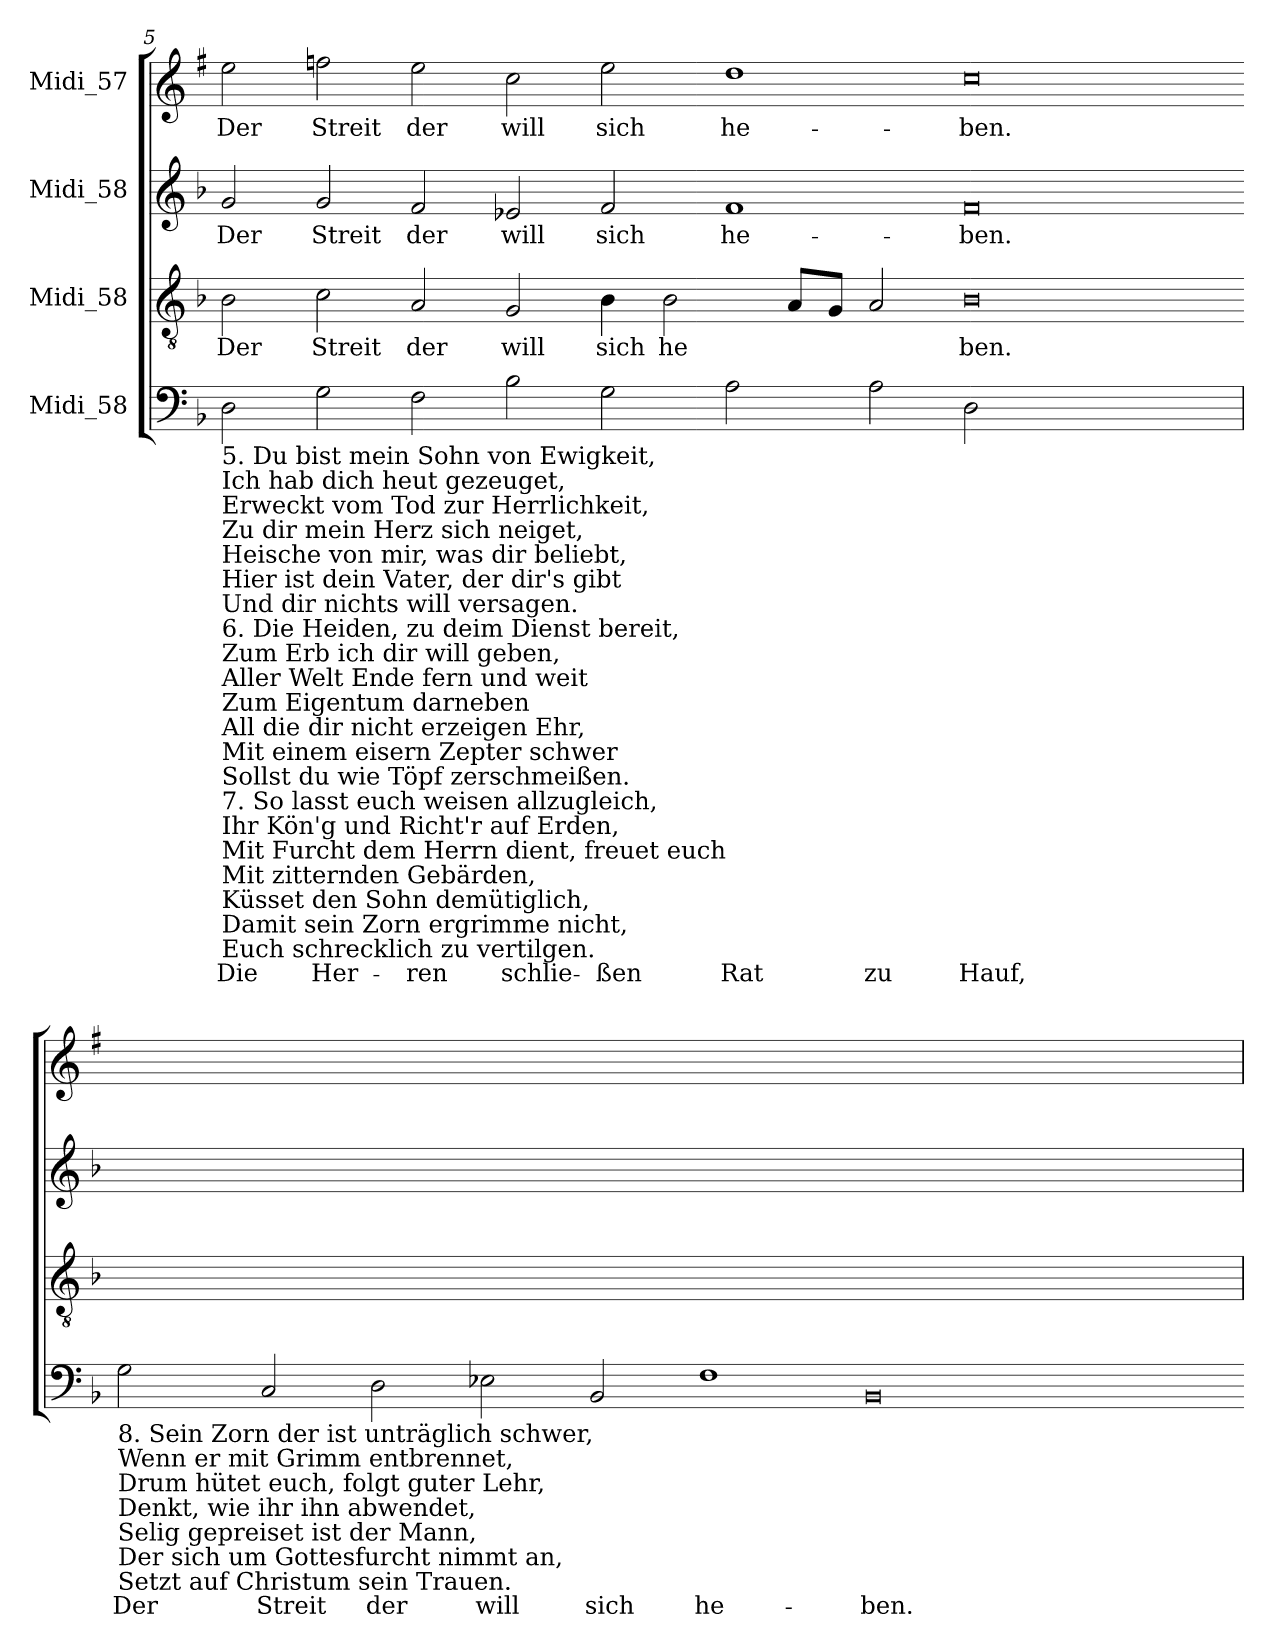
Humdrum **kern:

**kern	**text	**kern	**text	**kern	**text	**kern	**text
*part4	*part4	*part3	*part3	*part2	*part2	*part1	*part1
*staff4	*staff4	*staff3	*staff3	*staff2	*staff2	*staff1	*staff1
*I"Midi_58	*	*I"Midi_58	*	*I"Midi_58	*	*I"Midi_57	*
*clefF4	*	*clefGv2	*	*clefG2	*	*clefG2	*
*	*	*	*	*	*	*ITrd1c2	*
*k[b-]	*	*k[b-]	*	*k[b-]	*	*k[b-]	*
*F:	*	*F:	*	*F:	*	*F:	*
=5	=5	=5	=5	=5	=5	=5	=5
!LO:TX:b:t=5. Du bist mein Sohn von Ewigkeit,	!	!	!	!	!	!	!
!LO:TX:b:t=Ich hab dich heut gezeuget,	!	!	!	!	!	!	!
!LO:TX:b:t=Erweckt vom Tod zur Herrlichkeit,	!	!	!	!	!	!	!
!LO:TX:b:t=Zu dir mein Herz sich neiget,	!	!	!	!	!	!	!
!LO:TX:b:t=Heische von mir, was dir beliebt,	!	!	!	!	!	!	!
!LO:TX:b:t=Hier ist dein Vater, der dir's gibt	!	!	!	!	!	!	!
!LO:TX:b:t=Und dir nichts will versagen.	!	!	!	!	!	!	!
!LO:TX:b:t=6. Die Heiden, zu deim Dienst bereit,	!	!	!	!	!	!	!
!LO:TX:b:t=Zum Erb ich dir will geben,	!	!	!	!	!	!	!
!LO:TX:b:t=Aller Welt Ende fern und weit	!	!	!	!	!	!	!
!LO:TX:b:t=Zum Eigentum darneben	!	!	!	!	!	!	!
!LO:TX:b:t=All die dir nicht erzeigen Ehr,	!	!	!	!	!	!	!
!LO:TX:b:t=Mit einem eisern Zepter schwer	!	!	!	!	!	!	!
!LO:TX:b:t=Sollst du wie Töpf zerschmeißen.	!	!	!	!	!	!	!
!LO:TX:b:t=7. So lasst euch weisen allzugleich,	!	!	!	!	!	!	!
!LO:TX:b:t=Ihr Kön'g und Richt'r auf Erden,	!	!	!	!	!	!	!
!LO:TX:b:t=Mit Furcht dem Herrn dient, freuet euch	!	!	!	!	!	!	!
!LO:TX:b:t=Mit zitternden Gebärden,	!	!	!	!	!	!	!
!LO:TX:b:t=Küsset den Sohn demütiglich,	!	!	!	!	!	!	!
!LO:TX:b:t=Damit sein Zorn ergrimme nicht,	!	!	!	!	!	!	!
!LO:TX:b:t=Euch schrecklich zu vertilgen.	!	!	!	!	!	!	!
!	!LO:LY:b	!	!LO:LY:b	!	!LO:LY:b	!	!LO:LY:b
2D	Die	2B-	Der	2g	Der	2dd	Der
!	!LO:LY:b	!	!LO:LY:b	!	!LO:LY:b	!	!LO:LY:b
2G	Her-	2c	Streit	2g	Streit	2ee-X	Streit
!	!LO:LY:b	!	!LO:LY:b	!	!LO:LY:b	!	!LO:LY:b
2F	-ren	2A	der	2f	der	2dd	der
!	!LO:LY:b	!	!LO:LY:b	!	!LO:LY:b	!	!LO:LY:b
2B-	schlie-	2G	will	2e-X	will	2b-	will
!	!LO:LY:b	!	!LO:LY:b	!	!LO:LY:b	!	!LO:LY:b
2G	-ßen	4B-	sich	2f	sich	2dd	sich
!	!	!	!LO:LY:b	!	!	!	!
.	.	2B-	he	.	.	.	.
!	!LO:LY:b	!	!	!	!LO:LY:b	!	!LO:LY:b
2A	Rat	.	.	1f	he-	1cc	he-
.	.	8AL	.	.	.	.	.
.	.	8GJ	.	.	.	.	.
!	!LO:LY:b	!	!	!	!	!	!
2A	zu	2A	.	.	.	.	.
!	!LO:LY:b	!	!LO:LY:b	!	!LO:LY:b	!	!LO:LY:b
2D	Hauf,	0B-	ben.	0f	-ben.	0b-	-ben.
1.ryy	.	.	.	.	.	.	.
=	=-	=-	=-	=-	=-	=-	=-
!LO:TX:b:t=8. Sein Zorn der ist unträglich schwer,	!	!	!	!	!	!	!
!LO:TX:b:t=Wenn er mit Grimm entbrennet,	!	!	!	!	!	!	!
!LO:TX:b:t=Drum hütet euch, folgt guter Lehr,	!	!	!	!	!	!	!
!LO:TX:b:t=Denkt, wie ihr ihn abwendet,	!	!	!	!	!	!	!
!LO:TX:b:t=Selig gepreiset ist der Mann,	!	!	!	!	!	!	!
!LO:TX:b:t=Der sich um Gottesfurcht nimmt an,	!	!	!	!	!	!	!
!LO:TX:b:t=Setzt auf Christum sein Trauen.	!	!	!	!	!	!	!
!	!LO:LY:b	!	!	!	!	!	!
2G	Der	4ryy	.	4ryy	.	4ryy	.
.	.	00ryy	.	00ryy	.	00ryy	.
!	!LO:LY:b	!	!	!	!	!	!
2C	Streit	.	.	.	.	.	.
!	!LO:LY:b	!	!	!	!	!	!
2D	der	.	.	.	.	.	.
!	!LO:LY:b	!	!	!	!	!	!
2E-X	will	.	.	.	.	.	.
!	!LO:LY:b	!	!	!	!	!	!
2BB-	sich	.	.	.	.	.	.
!	!LO:LY:b	!	!	!	!	!	!
1F	he-	.	.	.	.	.	.
!	!LO:LY:b	!	!	!	!	!	!
0BB-	-ben.	.	.	.	.	.	.
.	.	1ryy	.	1ryy	.	1ryy	.
.	.	4ryy	.	4ryy	.	4ryy	.
=-	=	=	=	=	=	=	=
*-	*-	*-	*-	*-	*-	*-	*-
